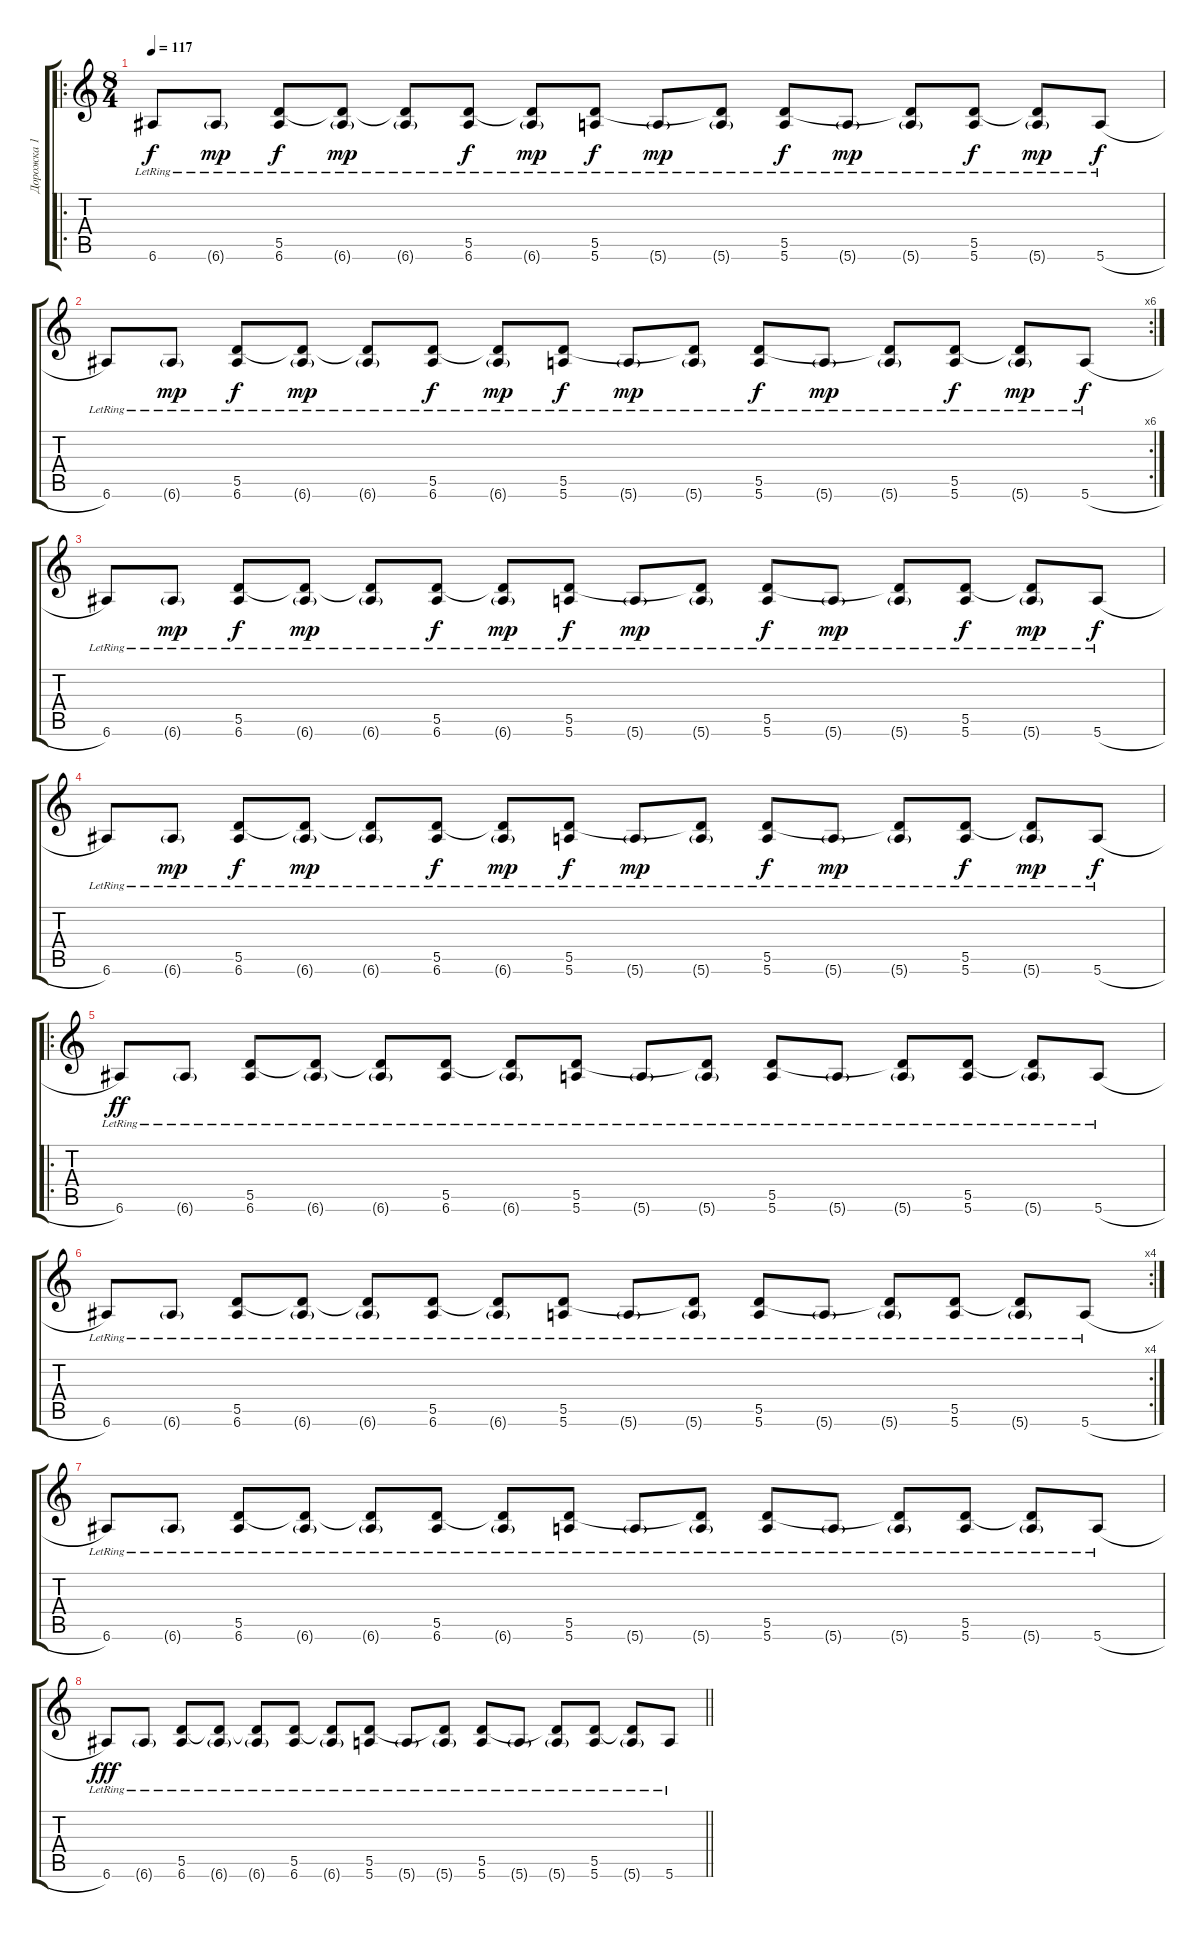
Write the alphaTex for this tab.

\track ("Дорожка 1" "Дорожка 1") {instrument electricguitarclean}
\staff {score tabs}
\tuning (E4 B3 G3 D3 A2 E2) {hide}
\ro
\ts (8 4)
\tempo 117
\clef g2
\ks c
6.6{lr}.8{dy f} 6.6{g lr}.8{dy mp} (5.5{lr} 6.6{lr}).8{dy f} (5.5{t} 6.6{g lr}).8{dy mp} (5.5{t} 6.6{g lr}).8 (5.5{lr} 6.6{lr}).8{dy f} (5.5{t} 6.6{g lr}).8{dy mp} (5.5{lr} 5.6{lr}).8{dy f} 5.6{g lr}.8{dy mp} (5.5{t} 5.6{g lr}).8 (5.5{lr} 5.6{lr}).8{dy f} 5.6{g lr}.8{dy mp} (5.5{t} 5.6{g lr}).8 (5.5{lr} 5.6{lr}).8{dy f} (5.5{t} 5.6{g lr}).8{dy mp} 5.6{h lr}.8{dy f} |
\rc 6
6.6{lr}.8 6.6{g lr}.8{dy mp} (5.5{lr} 6.6{lr}).8{dy f} (5.5{t} 6.6{g lr}).8{dy mp} (5.5{t} 6.6{g lr}).8 (5.5{lr} 6.6{lr}).8{dy f} (5.5{t} 6.6{g lr}).8{dy mp} (5.5{lr} 5.6{lr}).8{dy f} 5.6{g lr}.8{dy mp} (5.5{t} 5.6{g lr}).8 (5.5{lr} 5.6{lr}).8{dy f} 5.6{g lr}.8{dy mp} (5.5{t} 5.6{g lr}).8 (5.5{lr} 5.6{lr}).8{dy f} (5.5{t} 5.6{g lr}).8{dy mp} 5.6{h lr}.8{dy f} |
6.6{lr}.8 6.6{g lr}.8{dy mp} (5.5{lr} 6.6{lr}).8{dy f} (5.5{t} 6.6{g lr}).8{dy mp} (5.5{t} 6.6{g lr}).8 (5.5{lr} 6.6{lr}).8{dy f} (5.5{t} 6.6{g lr}).8{dy mp} (5.5{lr} 5.6{lr}).8{dy f} 5.6{g lr}.8{dy mp} (5.5{t} 5.6{g lr}).8 (5.5{lr} 5.6{lr}).8{dy f} 5.6{g lr}.8{dy mp} (5.5{t} 5.6{g lr}).8 (5.5{lr} 5.6{lr}).8{dy f} (5.5{t} 5.6{g lr}).8{dy mp} 5.6{h lr}.8{dy f} |
6.6{lr}.8 6.6{g lr}.8{dy mp} (5.5{lr} 6.6{lr}).8{dy f} (5.5{t} 6.6{g lr}).8{dy mp} (5.5{t} 6.6{g lr}).8 (5.5{lr} 6.6{lr}).8{dy f} (5.5{t} 6.6{g lr}).8{dy mp} (5.5{lr} 5.6{lr}).8{dy f} 5.6{g lr}.8{dy mp} (5.5{t} 5.6{g lr}).8 (5.5{lr} 5.6{lr}).8{dy f} 5.6{g lr}.8{dy mp} (5.5{t} 5.6{g lr}).8 (5.5{lr} 5.6{lr}).8{dy f} (5.5{t} 5.6{g lr}).8{dy mp} 5.6{h lr}.8{dy f} |
\ro
6.6{lr}.8{dy ff} 6.6{g lr}.8 (5.5{lr} 6.6{lr}).8 (5.5{t} 6.6{g lr}).8 (5.5{t} 6.6{g lr}).8 (5.5{lr} 6.6{lr}).8 (5.5{t} 6.6{g lr}).8 (5.5{lr} 5.6{lr}).8 5.6{g lr}.8 (5.5{t} 5.6{g lr}).8 (5.5{lr} 5.6{lr}).8 5.6{g lr}.8 (5.5{t} 5.6{g lr}).8 (5.5{lr} 5.6{lr}).8 (5.5{t} 5.6{g lr}).8 5.6{h lr}.8 |
\rc 4
6.6{lr}.8 6.6{g lr}.8 (5.5{lr} 6.6{lr}).8 (5.5{t} 6.6{g lr}).8 (5.5{t} 6.6{g lr}).8 (5.5{lr} 6.6{lr}).8 (5.5{t} 6.6{g lr}).8 (5.5{lr} 5.6{lr}).8 5.6{g lr}.8 (5.5{t} 5.6{g lr}).8 (5.5{lr} 5.6{lr}).8 5.6{g lr}.8 (5.5{t} 5.6{g lr}).8 (5.5{lr} 5.6{lr}).8 (5.5{t} 5.6{g lr}).8 5.6{h lr}.8 |
6.6{lr}.8 6.6{g lr}.8 (5.5{lr} 6.6{lr}).8 (5.5{t} 6.6{g lr}).8 (5.5{t} 6.6{g lr}).8 (5.5{lr} 6.6{lr}).8 (5.5{t} 6.6{g lr}).8 (5.5{lr} 5.6{lr}).8 5.6{g lr}.8 (5.5{t} 5.6{g lr}).8 (5.5{lr} 5.6{lr}).8 5.6{g lr}.8 (5.5{t} 5.6{g lr}).8 (5.5{lr} 5.6{lr}).8 (5.5{t} 5.6{g lr}).8 5.6{h lr}.8 |
\barLineRight lightlight
6.6{lr}.8{dy fff} 6.6{g lr}.8 (5.5{lr} 6.6{lr}).8 (5.5{t} 6.6{g lr}).8 (5.5{t} 6.6{g lr}).8 (5.5{lr} 6.6{lr}).8 (5.5{t} 6.6{g lr}).8 (5.5{lr} 5.6{lr}).8 5.6{g lr}.8 (5.5{t} 5.6{g lr}).8 (5.5{lr} 5.6{lr}).8 5.6{g lr}.8 (5.5{t} 5.6{g lr}).8 (5.5{lr} 5.6{lr}).8 (5.5{t} 5.6{g lr}).8 5.6{h lr}.8
